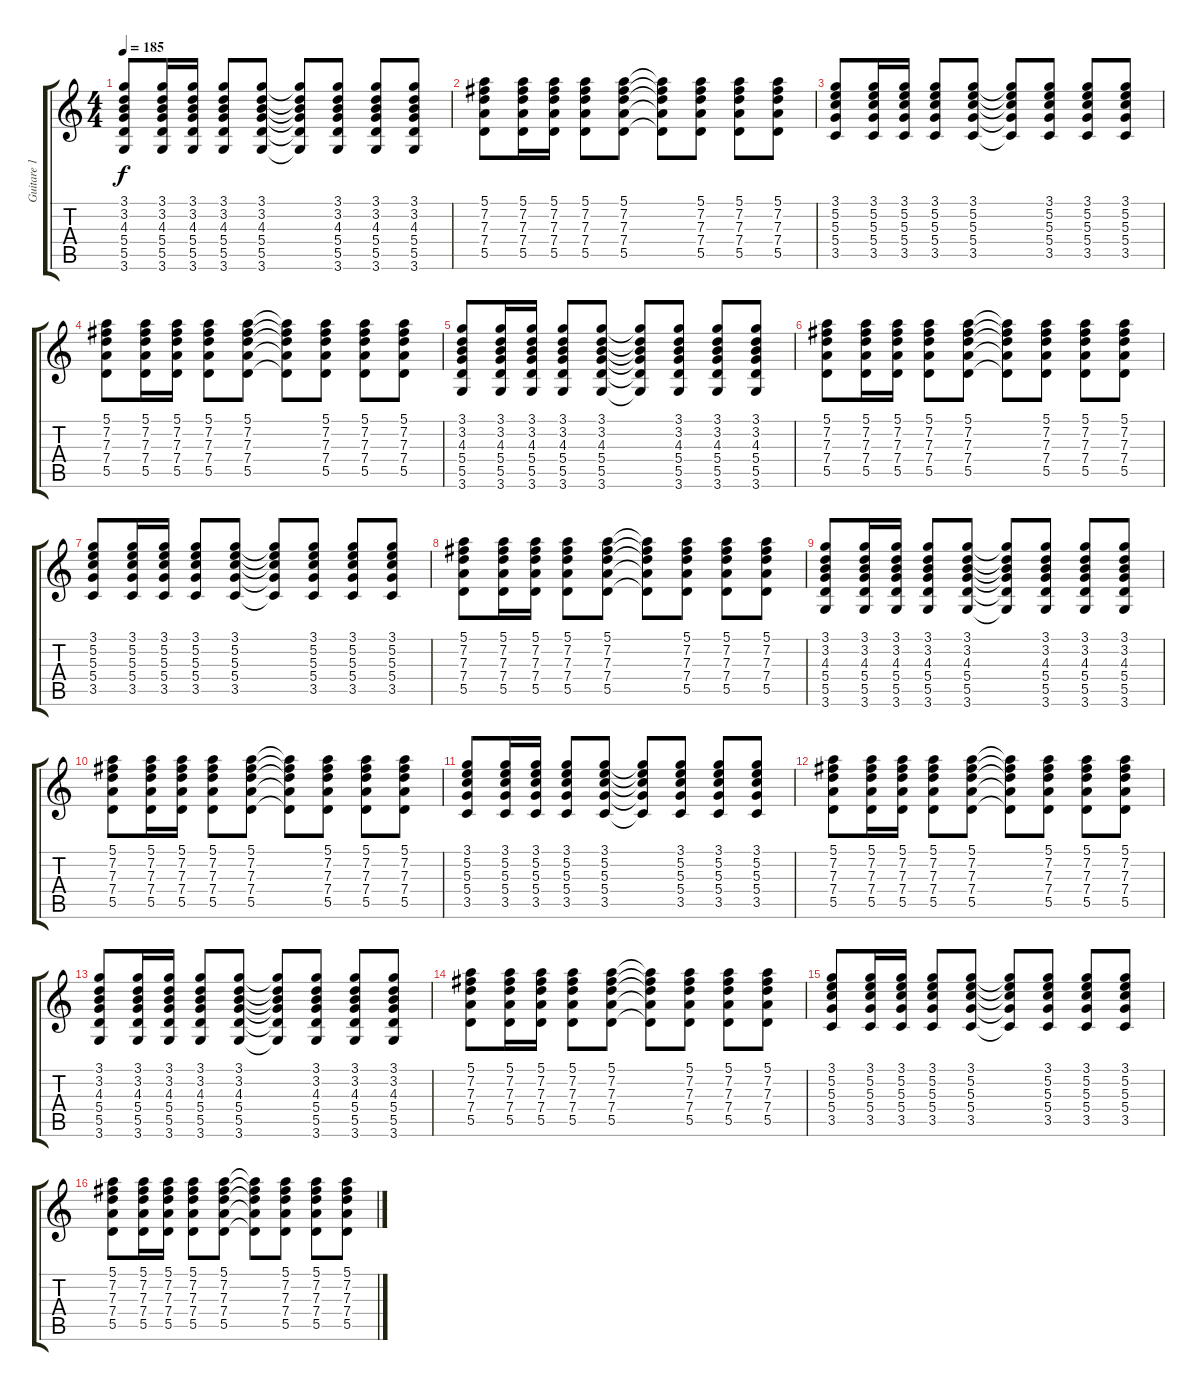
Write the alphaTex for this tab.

\track ("Guitare 1" "Guitare 1") {instrument overdrivenguitar}
\staff {score tabs}
\tuning (E4 B3 G3 D3 A2 E2) {hide}
\ts (4 4)
\tempo 185
\clef g2
\ks c
(3.1 3.2 4.3 5.4 5.5 3.6).8{dy f} (3.1 3.2 4.3 5.4 5.5 3.6).16 (3.1 3.2 4.3 5.4 5.5 3.6).16 (3.1 3.2 4.3 5.4 5.5 3.6).8 (3.1 3.2 4.3 5.4 5.5 3.6).8 (3.1{t} 3.2{t} 4.3{t} 5.4{t} 5.5{t} 3.6{t}).8 (3.1 3.2 4.3 5.4 5.5 3.6).8 (3.1 3.2 4.3 5.4 5.5 3.6).8 (3.1 3.2 4.3 5.4 5.5 3.6).8 |
(5.1 7.2 7.3 7.4 5.5).8 (5.1 7.2 7.3 7.4 5.5).16 (5.1 7.2 7.3 7.4 5.5).16 (5.1 7.2 7.3 7.4 5.5).8 (5.1 7.2 7.3 7.4 5.5).8 (5.1{t} 7.2{t} 7.3{t} 7.4{t} 5.5{t}).8 (5.1 7.2 7.3 7.4 5.5).8 (5.1 7.2 7.3 7.4 5.5).8 (5.1 7.2 7.3 7.4 5.5).8 |
(3.1 5.2 5.3 5.4 3.5).8 (3.1 5.2 5.3 5.4 3.5).16 (3.1 5.2 5.3 5.4 3.5).16 (3.1 5.2 5.3 5.4 3.5).8 (3.1 5.2 5.3 5.4 3.5).8 (3.1{t} 5.2{t} 5.3{t} 5.4{t} 3.5{t}).8 (3.1 5.2 5.3 5.4 3.5).8 (3.1 5.2 5.3 5.4 3.5).8 (3.1 5.2 5.3 5.4 3.5).8 |
(5.1 7.2 7.3 7.4 5.5).8 (5.1 7.2 7.3 7.4 5.5).16 (5.1 7.2 7.3 7.4 5.5).16 (5.1 7.2 7.3 7.4 5.5).8 (5.1 7.2 7.3 7.4 5.5).8 (5.1{t} 7.2{t} 7.3{t} 7.4{t} 5.5{t}).8 (5.1 7.2 7.3 7.4 5.5).8 (5.1 7.2 7.3 7.4 5.5).8 (5.1 7.2 7.3 7.4 5.5).8 |
(3.1 3.2 4.3 5.4 5.5 3.6).8 (3.1 3.2 4.3 5.4 5.5 3.6).16 (3.1 3.2 4.3 5.4 5.5 3.6).16 (3.1 3.2 4.3 5.4 5.5 3.6).8 (3.1 3.2 4.3 5.4 5.5 3.6).8 (3.1{t} 3.2{t} 4.3{t} 5.4{t} 5.5{t} 3.6{t}).8 (3.1 3.2 4.3 5.4 5.5 3.6).8 (3.1 3.2 4.3 5.4 5.5 3.6).8 (3.1 3.2 4.3 5.4 5.5 3.6).8 |
(5.1 7.2 7.3 7.4 5.5).8 (5.1 7.2 7.3 7.4 5.5).16 (5.1 7.2 7.3 7.4 5.5).16 (5.1 7.2 7.3 7.4 5.5).8 (5.1 7.2 7.3 7.4 5.5).8 (5.1{t} 7.2{t} 7.3{t} 7.4{t} 5.5{t}).8 (5.1 7.2 7.3 7.4 5.5).8 (5.1 7.2 7.3 7.4 5.5).8 (5.1 7.2 7.3 7.4 5.5).8 |
(3.1 5.2 5.3 5.4 3.5).8 (3.1 5.2 5.3 5.4 3.5).16 (3.1 5.2 5.3 5.4 3.5).16 (3.1 5.2 5.3 5.4 3.5).8 (3.1 5.2 5.3 5.4 3.5).8 (3.1{t} 5.2{t} 5.3{t} 5.4{t} 3.5{t}).8 (3.1 5.2 5.3 5.4 3.5).8 (3.1 5.2 5.3 5.4 3.5).8 (3.1 5.2 5.3 5.4 3.5).8 |
(5.1 7.2 7.3 7.4 5.5).8 (5.1 7.2 7.3 7.4 5.5).16 (5.1 7.2 7.3 7.4 5.5).16 (5.1 7.2 7.3 7.4 5.5).8 (5.1 7.2 7.3 7.4 5.5).8 (5.1{t} 7.2{t} 7.3{t} 7.4{t} 5.5{t}).8 (5.1 7.2 7.3 7.4 5.5).8 (5.1 7.2 7.3 7.4 5.5).8 (5.1 7.2 7.3 7.4 5.5).8 |
(3.1 3.2 4.3 5.4 5.5 3.6).8 (3.1 3.2 4.3 5.4 5.5 3.6).16 (3.1 3.2 4.3 5.4 5.5 3.6).16 (3.1 3.2 4.3 5.4 5.5 3.6).8 (3.1 3.2 4.3 5.4 5.5 3.6).8 (3.1{t} 3.2{t} 4.3{t} 5.4{t} 5.5{t} 3.6{t}).8 (3.1 3.2 4.3 5.4 5.5 3.6).8 (3.1 3.2 4.3 5.4 5.5 3.6).8 (3.1 3.2 4.3 5.4 5.5 3.6).8 |
(5.1 7.2 7.3 7.4 5.5).8 (5.1 7.2 7.3 7.4 5.5).16 (5.1 7.2 7.3 7.4 5.5).16 (5.1 7.2 7.3 7.4 5.5).8 (5.1 7.2 7.3 7.4 5.5).8 (5.1{t} 7.2{t} 7.3{t} 7.4{t} 5.5{t}).8 (5.1 7.2 7.3 7.4 5.5).8 (5.1 7.2 7.3 7.4 5.5).8 (5.1 7.2 7.3 7.4 5.5).8 |
(3.1 5.2 5.3 5.4 3.5).8 (3.1 5.2 5.3 5.4 3.5).16 (3.1 5.2 5.3 5.4 3.5).16 (3.1 5.2 5.3 5.4 3.5).8 (3.1 5.2 5.3 5.4 3.5).8 (3.1{t} 5.2{t} 5.3{t} 5.4{t} 3.5{t}).8 (3.1 5.2 5.3 5.4 3.5).8 (3.1 5.2 5.3 5.4 3.5).8 (3.1 5.2 5.3 5.4 3.5).8 |
(5.1 7.2 7.3 7.4 5.5).8 (5.1 7.2 7.3 7.4 5.5).16 (5.1 7.2 7.3 7.4 5.5).16 (5.1 7.2 7.3 7.4 5.5).8 (5.1 7.2 7.3 7.4 5.5).8 (5.1{t} 7.2{t} 7.3{t} 7.4{t} 5.5{t}).8 (5.1 7.2 7.3 7.4 5.5).8 (5.1 7.2 7.3 7.4 5.5).8 (5.1 7.2 7.3 7.4 5.5).8 |
(3.1 3.2 4.3 5.4 5.5 3.6).8 (3.1 3.2 4.3 5.4 5.5 3.6).16 (3.1 3.2 4.3 5.4 5.5 3.6).16 (3.1 3.2 4.3 5.4 5.5 3.6).8 (3.1 3.2 4.3 5.4 5.5 3.6).8 (3.1{t} 3.2{t} 4.3{t} 5.4{t} 5.5{t} 3.6{t}).8 (3.1 3.2 4.3 5.4 5.5 3.6).8 (3.1 3.2 4.3 5.4 5.5 3.6).8 (3.1 3.2 4.3 5.4 5.5 3.6).8 |
(5.1 7.2 7.3 7.4 5.5).8 (5.1 7.2 7.3 7.4 5.5).16 (5.1 7.2 7.3 7.4 5.5).16 (5.1 7.2 7.3 7.4 5.5).8 (5.1 7.2 7.3 7.4 5.5).8 (5.1{t} 7.2{t} 7.3{t} 7.4{t} 5.5{t}).8 (5.1 7.2 7.3 7.4 5.5).8 (5.1 7.2 7.3 7.4 5.5).8 (5.1 7.2 7.3 7.4 5.5).8 |
(3.1 5.2 5.3 5.4 3.5).8 (3.1 5.2 5.3 5.4 3.5).16 (3.1 5.2 5.3 5.4 3.5).16 (3.1 5.2 5.3 5.4 3.5).8 (3.1 5.2 5.3 5.4 3.5).8 (3.1{t} 5.2{t} 5.3{t} 5.4{t} 3.5{t}).8 (3.1 5.2 5.3 5.4 3.5).8 (3.1 5.2 5.3 5.4 3.5).8 (3.1 5.2 5.3 5.4 3.5).8 |
(5.1 7.2 7.3 7.4 5.5).8 (5.1 7.2 7.3 7.4 5.5).16 (5.1 7.2 7.3 7.4 5.5).16 (5.1 7.2 7.3 7.4 5.5).8 (5.1 7.2 7.3 7.4 5.5).8 (5.1{t} 7.2{t} 7.3{t} 7.4{t} 5.5{t}).8 (5.1 7.2 7.3 7.4 5.5).8 (5.1 7.2 7.3 7.4 5.5).8 (5.1 7.2 7.3 7.4 5.5).8
